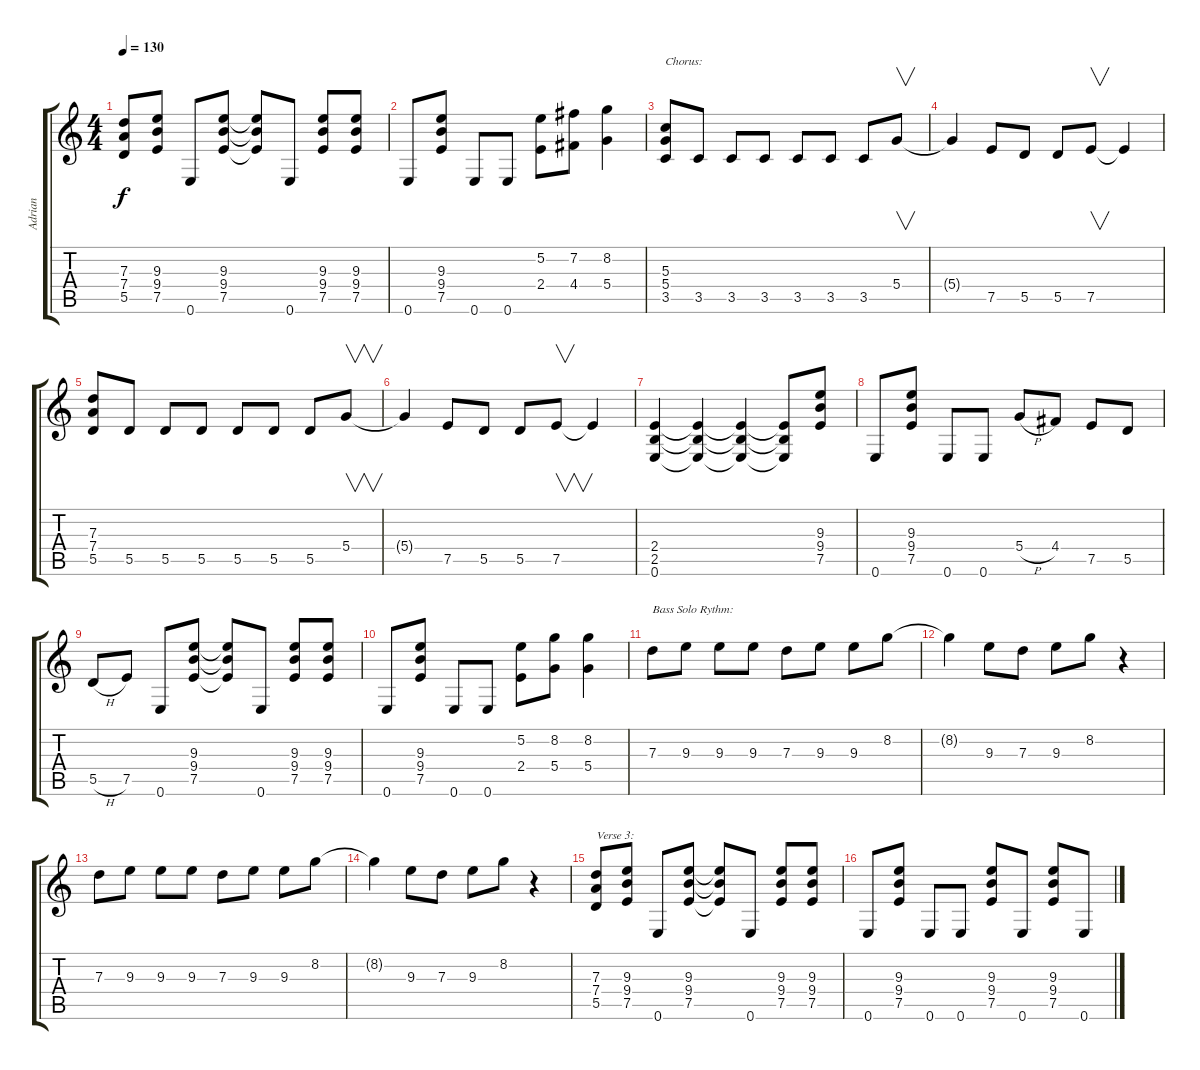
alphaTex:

\track ("Adrian" "Adrian") {instrument distortionguitar}
\staff {score tabs}
\tuning (E4 B3 G3 D3 A2 E2) {hide}
\ts (4 4)
\tempo 130
\clef g2
\ks c
(7.3 7.4 5.5).8{dy f} (9.3 9.4 7.5).8 0.6.8 (9.3 9.4 7.5).8 (9.3{t} 9.4{t} 7.5{t}).8 0.6.8 (9.3 9.4 7.5).8 (9.3 9.4 7.5).8 |
0.6.8 (9.3 9.4 7.5).8 0.6.8 0.6.8 (5.2 2.4).8 (7.2 4.4).8 (8.2 5.4).4 |
(5.3 5.4 3.5).8{txt "Chorus:" volume 14} 3.5.8 3.5.8 3.5.8 3.5.8 3.5.8 3.5.8 5.4.8{v} |
5.4{t}.4 7.5.8 5.5.8 5.5.8 7.5.8{v} 7.5{t}.4 |
(7.3 7.4 5.5).8 5.5.8 5.5.8 5.5.8 5.5.8 5.5.8 5.5.8 5.4.8{v} |
5.4{t}.4 7.5.8 5.5.8 5.5.8 7.5.8{v} 7.5{t}.4 |
(2.4 2.5 0.6).4{volume 10} (2.4{t} 2.5{t} 0.6{t}).4 (2.4{t} 2.5{t} 0.6{t}).4 (2.4{t} 2.5{t} 0.6{t}).8 (9.3 9.4 7.5).8 |
0.6.8 (9.3 9.4 7.5).8 0.6.8 0.6.8 5.4{h}.8 4.4.8 7.5.8 5.5.8 |
5.5{h}.8 7.5.8 0.6.8 (9.3 9.4 7.5).8 (9.3{t} 9.4{t} 7.5{t}).8 0.6.8 (9.3 9.4 7.5).8 (9.3 9.4 7.5).8 |
0.6.8 (9.3 9.4 7.5).8 0.6.8 0.6.8 (5.2 2.4).8 (8.2 5.4).8 (8.2 5.4).4 |
7.3.8{txt "Bass Solo Rythm:" volume 14} 9.3.8 9.3.8 9.3.8 7.3.8 9.3.8 9.3.8 8.2.8 |
8.2{t}.4 9.3.8 7.3.8 9.3.8 8.2.8 r.4 |
7.3.8 9.3.8 9.3.8 9.3.8 7.3.8 9.3.8 9.3.8 8.2.8 |
8.2{t}.4 9.3.8 7.3.8 9.3.8 8.2.8 r.4 |
(7.3 7.4 5.5).8{txt "Verse 3:" volume 10} (9.3 9.4 7.5).8 0.6.8 (9.3 9.4 7.5).8 (9.3{t} 9.4{t} 7.5{t}).8 0.6.8 (9.3 9.4 7.5).8 (9.3 9.4 7.5).8 |
0.6.8 (9.3 9.4 7.5).8 0.6.8 0.6.8 (9.3 9.4 7.5).8 0.6.8 (9.3 9.4 7.5).8 0.6.8
